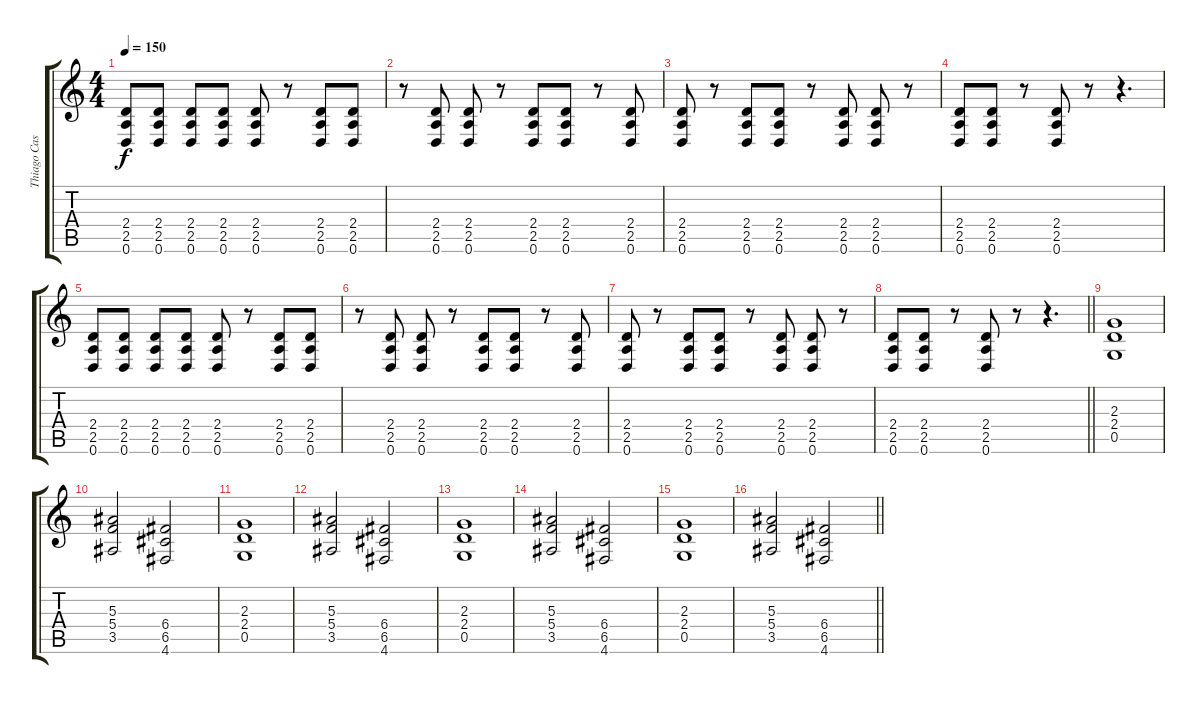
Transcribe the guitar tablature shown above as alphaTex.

\track ("Thiago Castro" "Thiago Cas") {instrument distortionguitar}
\staff {score tabs}
\tuning (D4 A3 F3 C3 G2 D2) {hide}
\ts (4 4)
\tempo 150
\clef g2
\ks c
(2.4 2.5 0.6).8{dy f} (2.4 2.5 0.6).8 (2.4 2.5 0.6).8 (2.4 2.5 0.6).8 (2.4 2.5 0.6).8 r.8 (2.4 2.5 0.6).8 (2.4 2.5 0.6).8 |
r.8 (2.4 2.5 0.6).8 (2.4 2.5 0.6).8 r.8 (2.4 2.5 0.6).8 (2.4 2.5 0.6).8 r.8 (2.4 2.5 0.6).8 |
(2.4 2.5 0.6).8 r.8 (2.4 2.5 0.6).8 (2.4 2.5 0.6).8 r.8 (2.4 2.5 0.6).8 (2.4 2.5 0.6).8 r.8 |
(2.4 2.5 0.6).8 (2.4 2.5 0.6).8 r.8 (2.4 2.5 0.6).8 r.8 r.4{d} |
(2.4 2.5 0.6).8 (2.4 2.5 0.6).8 (2.4 2.5 0.6).8 (2.4 2.5 0.6).8 (2.4 2.5 0.6).8 r.8 (2.4 2.5 0.6).8 (2.4 2.5 0.6).8 |
r.8 (2.4 2.5 0.6).8 (2.4 2.5 0.6).8 r.8 (2.4 2.5 0.6).8 (2.4 2.5 0.6).8 r.8 (2.4 2.5 0.6).8 |
(2.4 2.5 0.6).8 r.8 (2.4 2.5 0.6).8 (2.4 2.5 0.6).8 r.8 (2.4 2.5 0.6).8 (2.4 2.5 0.6).8 r.8 |
\barLineRight lightlight
(2.4 2.5 0.6).8 (2.4 2.5 0.6).8 r.8 (2.4 2.5 0.6).8 r.8 r.4{d} |
(2.3 2.4 0.5).1 |
(5.3 5.4 3.5).2 (6.4 6.5 4.6).2 |
(2.3 2.4 0.5).1 |
(5.3 5.4 3.5).2 (6.4 6.5 4.6).2 |
(2.3 2.4 0.5).1 |
(5.3 5.4 3.5).2 (6.4 6.5 4.6).2 |
(2.3 2.4 0.5).1 |
\barLineRight lightlight
(5.3 5.4 3.5).2 (6.4 6.5 4.6).2
